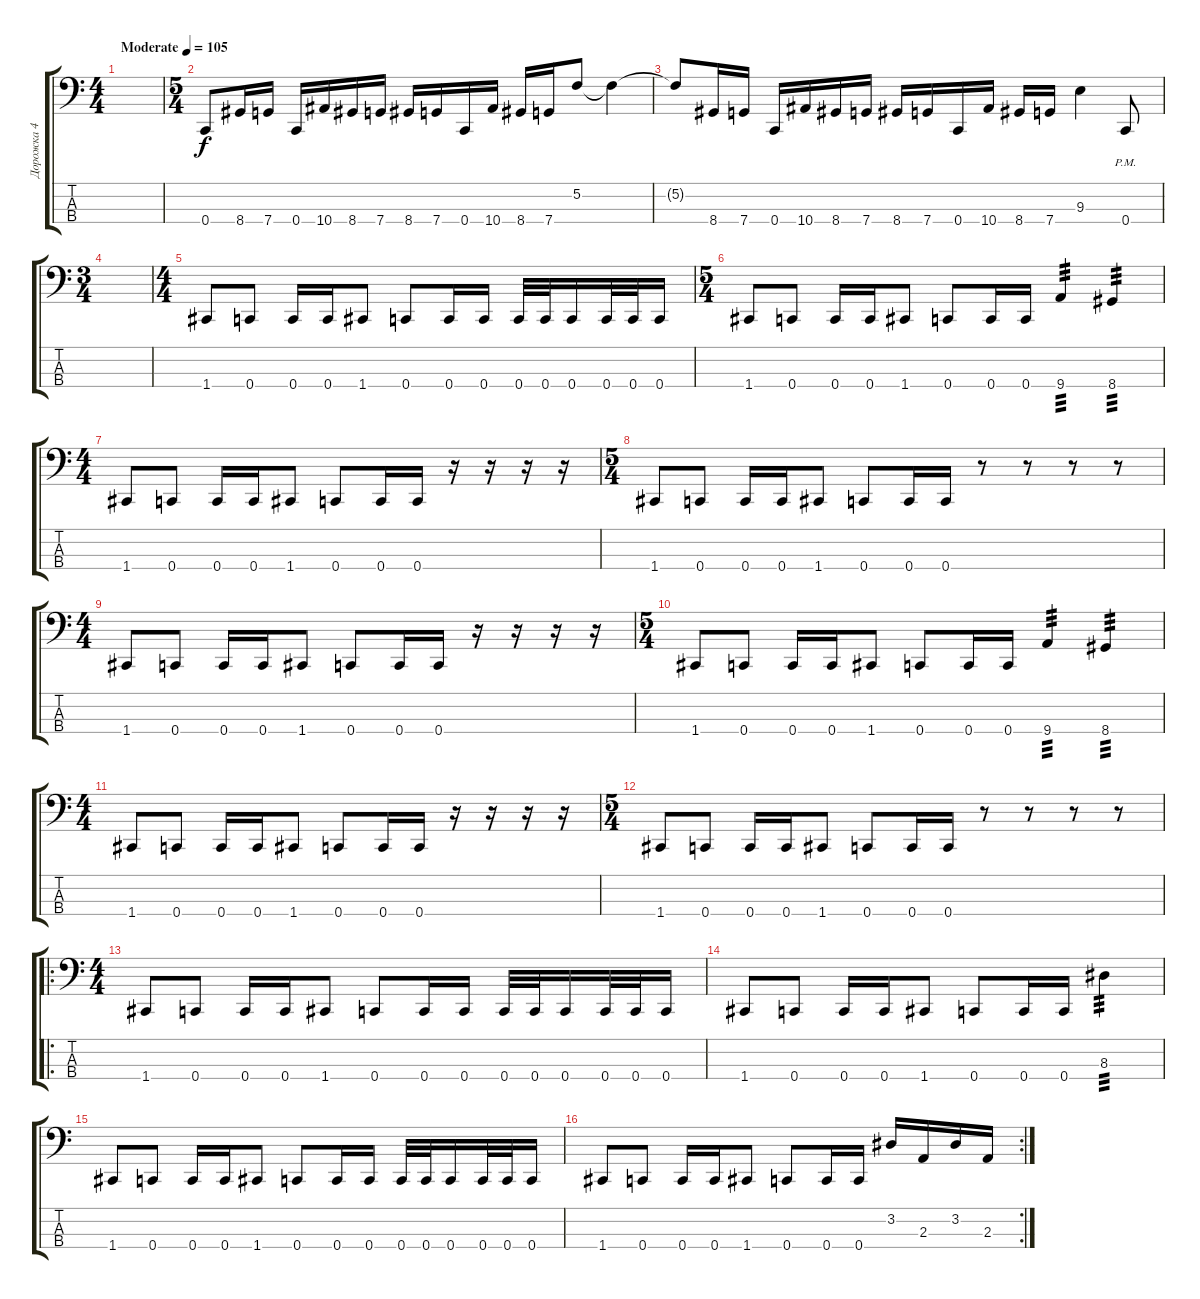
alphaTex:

\track ("Дорожка 4" "Дорожка 4") {instrument electricbassfinger}
\staff {score tabs}
\tuning (F2 C2 G1 C1) {hide}
\ts (4 4)
\tempo (105 "Moderate")
\clef f4
\ks c
|
\ts (5 4)
0.4.8 8.4.16 7.4.16 0.4.16 10.4.16 8.4.16 7.4.16 8.4.16 7.4.16 0.4.16 10.4.16 8.4.16 7.4.16 5.2.8 5.2{t}.4 |
5.2{t}.8 8.4.16 7.4.16 0.4.16 10.4.16 8.4.16 7.4.16 8.4.16 7.4.16 0.4.16 10.4.16 8.4.16 7.4.16 9.3.4 0.4{pm}.8 |
\ts (3 4)
|
\ts (4 4)
1.4.8 0.4.8 0.4.16 0.4.16 1.4.8 0.4.8 0.4.16 0.4.16 0.4.32 0.4.32 0.4.16 0.4.32 0.4.32 0.4.16 |
\ts (5 4)
1.4.8 0.4.8 0.4.16 0.4.16 1.4.8 0.4.8 0.4.16 0.4.16 9.4.4{tp 3} 8.4.4{tp 3} |
\ts (4 4)
1.4.8 0.4.8 0.4.16 0.4.16 1.4.8 0.4.8 0.4.16 0.4.16 r.16 r.16 r.16 r.16 |
\ts (5 4)
1.4.8 0.4.8 0.4.16 0.4.16 1.4.8 0.4.8 0.4.16 0.4.16 r.8 r.8 r.8 r.8 |
\ts (4 4)
1.4.8 0.4.8 0.4.16 0.4.16 1.4.8 0.4.8 0.4.16 0.4.16 r.16 r.16 r.16 r.16 |
\ts (5 4)
1.4.8 0.4.8 0.4.16 0.4.16 1.4.8 0.4.8 0.4.16 0.4.16 9.4.4{tp 3} 8.4.4{tp 3} |
\ts (4 4)
1.4.8 0.4.8 0.4.16 0.4.16 1.4.8 0.4.8 0.4.16 0.4.16 r.16 r.16 r.16 r.16 |
\ts (5 4)
1.4.8 0.4.8 0.4.16 0.4.16 1.4.8 0.4.8 0.4.16 0.4.16 r.8 r.8 r.8 r.8 |
\ro
\ts (4 4)
1.4.8 0.4.8 0.4.16 0.4.16 1.4.8 0.4.8 0.4.16 0.4.16 0.4.32 0.4.32 0.4.16 0.4.32 0.4.32 0.4.16 |
1.4.8 0.4.8 0.4.16 0.4.16 1.4.8 0.4.8 0.4.16 0.4.16 8.3.4{tp 3} |
1.4.8 0.4.8 0.4.16 0.4.16 1.4.8 0.4.8 0.4.16 0.4.16 0.4.32 0.4.32 0.4.16 0.4.32 0.4.32 0.4.16 |
\rc 2
1.4.8 0.4.8 0.4.16 0.4.16 1.4.8 0.4.8 0.4.16 0.4.16 3.2.16 2.3.16 3.2.16 2.3.16
